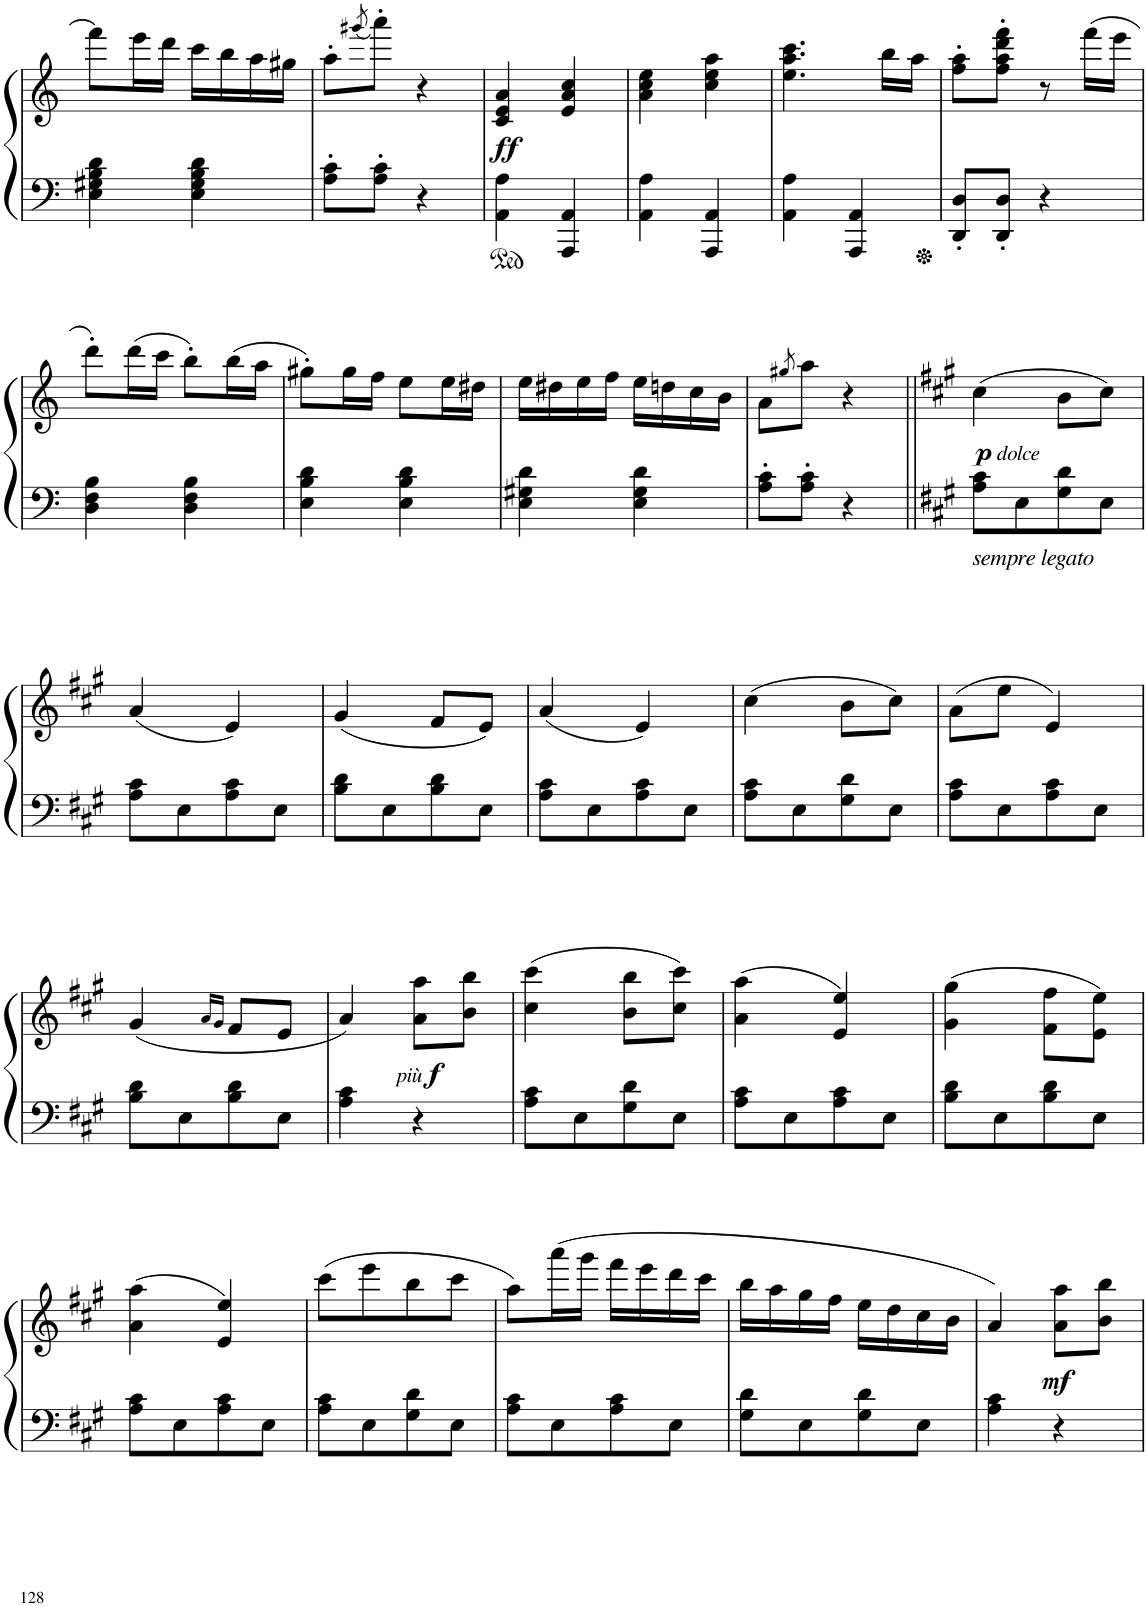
**kern	**kern	**dynam
*part1	*part1	*part1
*staff2	*staff1	*staff1/2
*I"Piano	*	*
*I'Pno.	*	*
!!LO:PB:g=z
*clefF4	*clefG2	*
*k[]	*k[]	*
*M2/4	*M2/4	*
=44	=44	=44
4E\ 4G#X\ 4B\ 4d\	8fff\L]	.
.	16eee\L	.
.	16ddd\JJ	.
4E\ 4G#\ 4B\ 4d\	16ccc\LL	.
.	16bb\	.
.	16aa\	.
.	16gg#X\JJ	.
=45	=45	=45
8A\' 8c\'L	8aa'\L	.
.	(8qggg#X/	.
8A\' 8c\'J	8aaa'\J)	.
4r	4r	.
=46	=46	=46
!	!	!LO:DY:b
4AA\ 4A\	4c/ 4e/ 4a/	ff
4AAA/ 4AA/	4e/ 4a/ 4cc/	.
=47	=47	=47
4AA\ 4A\	4a\ 4cc\ 4ee\	.
4AAA/ 4AA/	4cc\ 4ee\ 4aa\	.
=48	=48	=48
4AA\ 4A\	4.ee\ 4.aa\ 4.ccc\	.
4AAA/ 4AA/	.	.
.	16bb\LL	.
.	16aa\JJ	.
=49	=49	=49
8DD/' 8D/'L	8ff\' 8aa\'L	.
8DD/' 8D/'J	8ff\' 8aa\' 8ddd\' 8fff\'J	.
4r	8r	.
.	(16fff\LL	.
.	16eee\JJ	.
!!LO:LB:g=z
=50	=50	=50
4D\ 4F\ 4B\	8ddd'\L)	.
.	(16ddd\L	.
.	16ccc\JJ	.
4D\ 4F\ 4B\	8bb'\L)	.
.	(16bb\L	.
.	16aa\JJ	.
=51	=51	=51
4E\ 4B\ 4d\	8gg#X'\L)	.
.	16gg#\L	.
.	16ff\JJ	.
4E\ 4B\ 4d\	8ee\L	.
.	16ee\L	.
.	16dd#X\JJ	.
=52	=52	=52
4E\ 4G#X\ 4d\	16ee\LL	.
.	16dd#X\	.
.	16ee\	.
.	16ff\JJ	.
4E\ 4G#\ 4d\	16ee\LL	.
.	16ddn\	.
.	16cc\	.
.	16b\JJ	.
=53	=53	=53
8A\' 8c\'L	8a\L	.
.	8qgg#X/	.
8A\' 8c\'J	8aa\J	.
4r	4r	.
=54||	=54||	=54||
*k[f#c#g#]	*k[f#c#g#]	*
!LO:TX:b:i:t=sempre legato	!	!
!	!	!LO:DY:b
!	!	!LO:DY:n=1:b
8A\ 8c#\L	(4cc#\	p other-dynamics
8E\	.	.
8G#\ 8d\	8b\L	.
8E\J	8cc#\J)	.
!!LO:LB:g=z
=55	=55	=55
8A\ 8c#\L	(4a/	.
8E\	.	.
8A\ 8c#\	4e/)	.
8E\J	.	.
=56	=56	=56
8B\ 8d\L	(4g#/	.
8E\	.	.
8B\ 8d\	8f#/L	.
8E\J	8e/J)	.
=57	=57	=57
8A\ 8c#\L	(4a/	.
8E\	.	.
8A\ 8c#\	4e/)	.
8E\J	.	.
=58	=58	=58
8A\ 8c#\L	(4cc#\	.
8E\	.	.
8G#\ 8d\	8b\L	.
8E\J	8cc#\J)	.
=59	=59	=59
8A\ 8c#\L	(8a\L	.
8E\	8ee\J	.
8A\ 8c#\	4e/)	.
8E\J	.	.
!!LO:LB:g=z
=60	=60	=60
8B\ 8d\L	(4g#/	.
8E\	.	.
.	16qa/LL	.
.	16qg#/JJ	.
8B\ 8d\	8f#/L	.
8E\J	8e/J	.
=61	=61	=61
4A\ 4c#\	4a/)	.
!	!	!LO:DY:b
!	!	!LO:DY:n=1:b
4r	8a\ 8aa\L	other-dynamics f
.	8b\ 8bb\J	.
=62	=62	=62
8A\ 8c#\L	(4cc#\ 4ccc#\	.
8E\	.	.
8G#\ 8d\	8b\ 8bb\L	.
8E\J	8cc#\ 8ccc#\J)	.
=63	=63	=63
8A\ 8c#\L	(4a\ 4aa\	.
8E\	.	.
8A\ 8c#\	4e/ 4ee/)	.
8E\J	.	.
=64	=64	=64
8B\ 8d\L	(4g#\ 4gg#\	.
8E\	.	.
8B\ 8d\	8f#\ 8ff#\L	.
8E\J	8e\ 8ee\J)	.
!!LO:LB:g=z
=65	=65	=65
8A\ 8c#\L	(4a\ 4aa\	.
8E\	.	.
8A\ 8c#\	4e/ 4ee/)	.
8E\J	.	.
=66	=66	=66
8A\ 8c#\L	(8ccc#\L	.
8E\	8eee\	.
8G#\ 8d\	8bb\	.
8E\J	8ccc#\J	.
=67	=67	=67
8A\ 8c#\L	8aa\L)	.
8E\	(16aaa\L	.
.	16ggg#\JJ	.
8A\ 8c#\	16fff#\LL	.
.	16eee\	.
8E\J	16ddd\	.
.	16ccc#\JJ	.
=68	=68	=68
8G#\ 8d\L	16bb\LL	.
.	16aa\	.
8E\	16gg#\	.
.	16ff#\JJ	.
8G#\ 8d\	16ee\LL	.
.	16dd\	.
8E\J	16cc#\	.
.	16b\JJ	.
=69	=69	=69
4A\ 4c#\	4a/)	.
!	!	!LO:DY:b
4r	8a\ 8aa\L	mf
.	8b\ 8bb\J	.
=	=	=
*-	*-	*-
